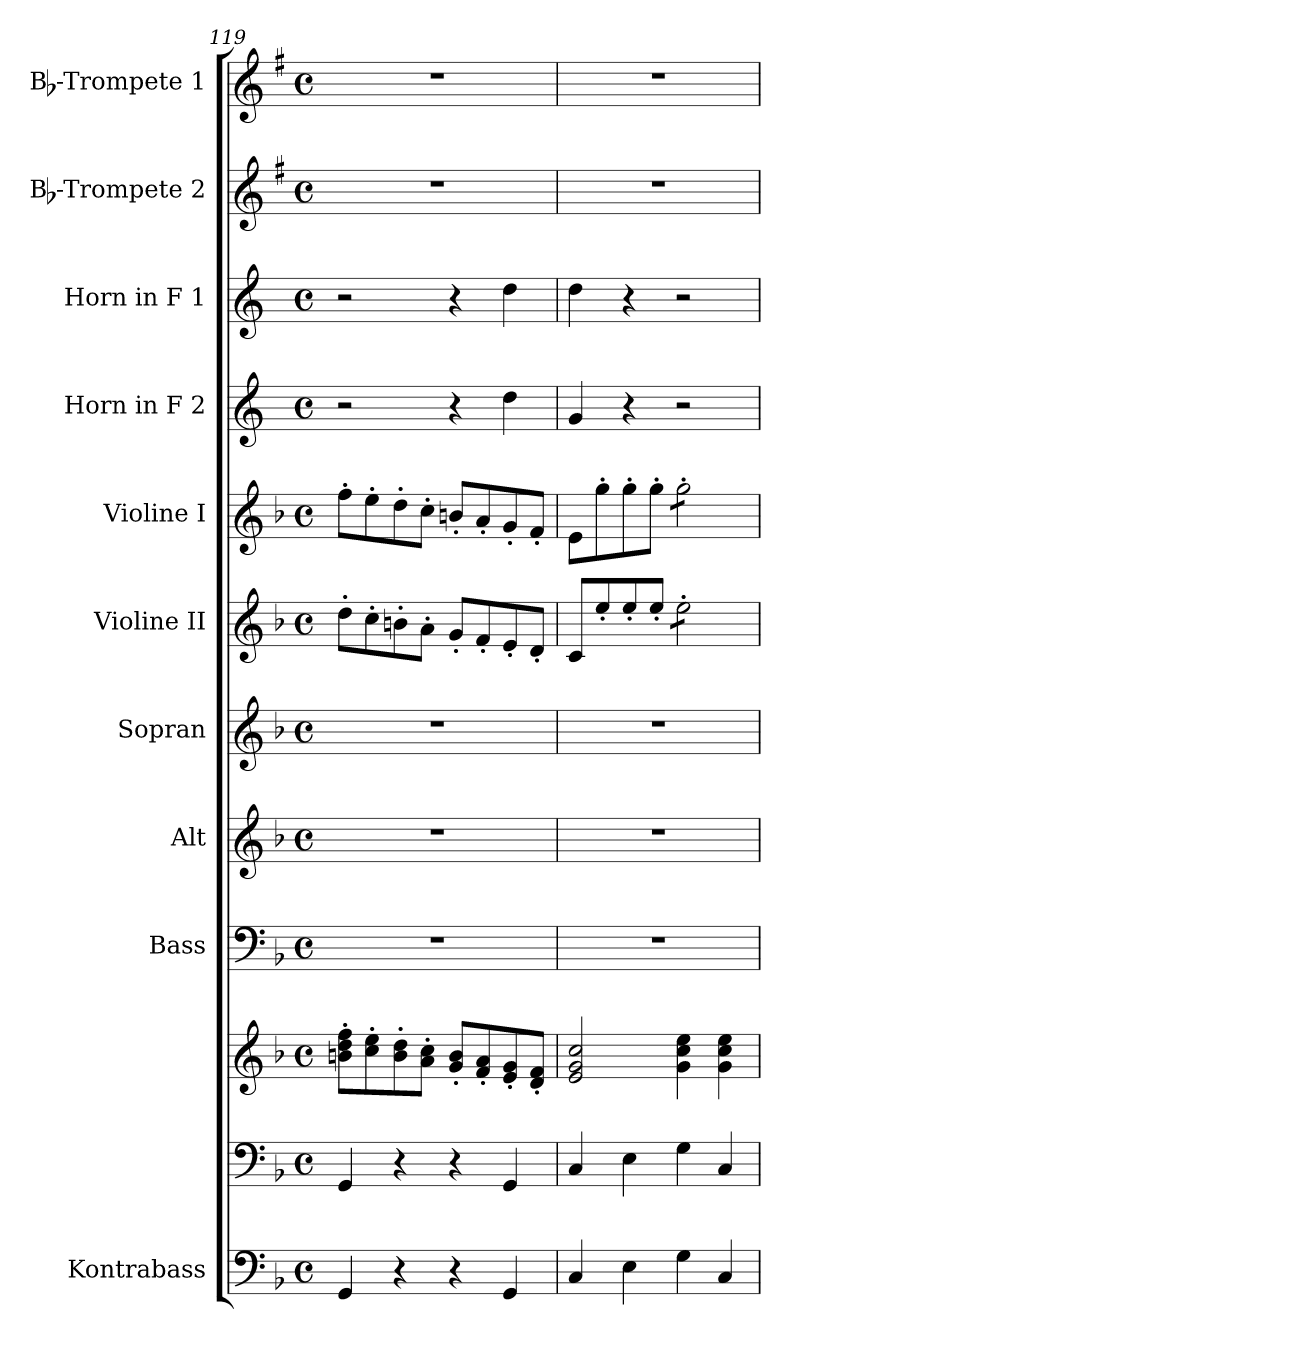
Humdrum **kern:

**kern	**kern	**kern	**kern	**kern	**kern	**kern	**kern	**kern	**kern	**kern	**kern
*part11	*part10	*part10	*part9	*part8	*part7	*part6	*part5	*part4	*part3	*part2	*part1
*staff12	*staff11	*staff10	*staff9	*staff8	*staff7	*staff6	*staff5	*staff4	*staff3	*staff2	*staff1
*I"Kontrabass	*	*	*I"Bass	*I"Alt	*I"Sopran	*I"Violine II	*I"Violine I	*I"Horn in F 2	*I"Horn in F 1	*I"Bb-Trompete 2	*I"Bb-Trompete 1
*I'Kb.	*	*	*I'B.	*I'A.	*I'S.	*I'Vl. II	*I'Vl. I	*	*	*I'Bb Trp. 2	*I'Bb Trp. 1
!!LO:PB:g=z
*clefF4	*clefF4	*clefG2	*clefF4	*clefG2	*clefG2	*clefG2	*clefG2	*clefG2	*clefG2	*clefG2	*clefG2
*ITrd7c12	*	*	*	*	*	*	*	*ITrd4c7	*ITrd4c7	*ITrd1c2	*ITrd1c2
*k[b-]	*k[b-]	*k[b-]	*k[b-]	*k[b-]	*k[b-]	*k[b-]	*k[b-]	*k[b-]	*k[b-]	*k[b-]	*k[b-]
*F:	*F:	*F:	*F:	*F:	*F:	*F:	*F:	*F:	*F:	*F:	*F:
*M4/4	*M4/4	*M4/4	*M4/4	*M4/4	*M4/4	*M4/4	*M4/4	*M4/4	*M4/4	*M4/4	*M4/4
*met(c)	*met(c)	*met(c)	*met(c)	*met(c)	*met(c)	*met(c)	*met(c)	*met(c)	*met(c)	*met(c)	*met(c)
=119	=119	=119	=119	=119	=119	=119	=119	=119	=119	=119	=119
4GGG/	4GG/	8bn\'> 8dd\'> 8ff\'>L	1r	1r	1r	8dd'>\L	8ff'>\L	2r	2r	1r	1r
.	.	8cc\'> 8ee\'>	.	.	.	8cc'>\	8ee'>\	.	.	.	.
4r	4r	8b\'> 8dd\'>	.	.	.	8bn'>\	8dd'>\	.	.	.	.
.	.	8a\'> 8cc\'>J	.	.	.	8a'>\J	8cc'>\J	.	.	.	.
4r	4r	8g/'< 8b/'<L	.	.	.	8g'</L	8bn'</L	4r	4r	.	.
.	.	8f/'< 8a/'<	.	.	.	8f'</	8a'</	.	.	.	.
4GGG/	4GG/	8e/'< 8g/'<	.	.	.	8e'</	8g'</	4g\	4g\	.	.
.	.	8d/'< 8f/'<J	.	.	.	8d'</J	8f'</J	.	.	.	.
=120	=120	=120	=120	=120	=120	=120	=120	=120	=120	=120	=120
4CC/	4C/	2e/ 2g/ 2cc/	1r	1r	1r	8c/L	8e\L	4c/	4g\	1r	1r
.	.	.	.	.	.	8ee'</	8gg'>\	.	.	.	.
4EE\	4E\	.	.	.	.	8ee'</	8gg'>\	4r	4r	.	.
.	.	.	.	.	.	8ee'</J	8gg'>\J	.	.	.	.
*	*	*	*	*	*	*tremolo	*	*	*	*	*
*	*	*	*	*	*	*	*tremolo	*	*	*	*
4GG\	4G\	4g\ 4cc\ 4ee\	.	.	.	8ee'>\L	8gg'>\L	2r	2r	.	.
.	.	.	.	.	.	8ee'>\	8gg'>\	.	.	.	.
4CC/	4C/	4g\ 4cc\ 4ee\	.	.	.	8ee'>\	8gg'>\	.	.	.	.
.	.	.	.	.	.	8ee'>\J	8gg'>\J	.	.	.	.
*	*	*	*	*	*	*	*Xtremolo	*	*	*	*
*	*	*	*	*	*	*Xtremolo	*	*	*	*	*
=	=	=	=	=	=	=	=	=	=	=	=
*-	*-	*-	*-	*-	*-	*-	*-	*-	*-	*-	*-
